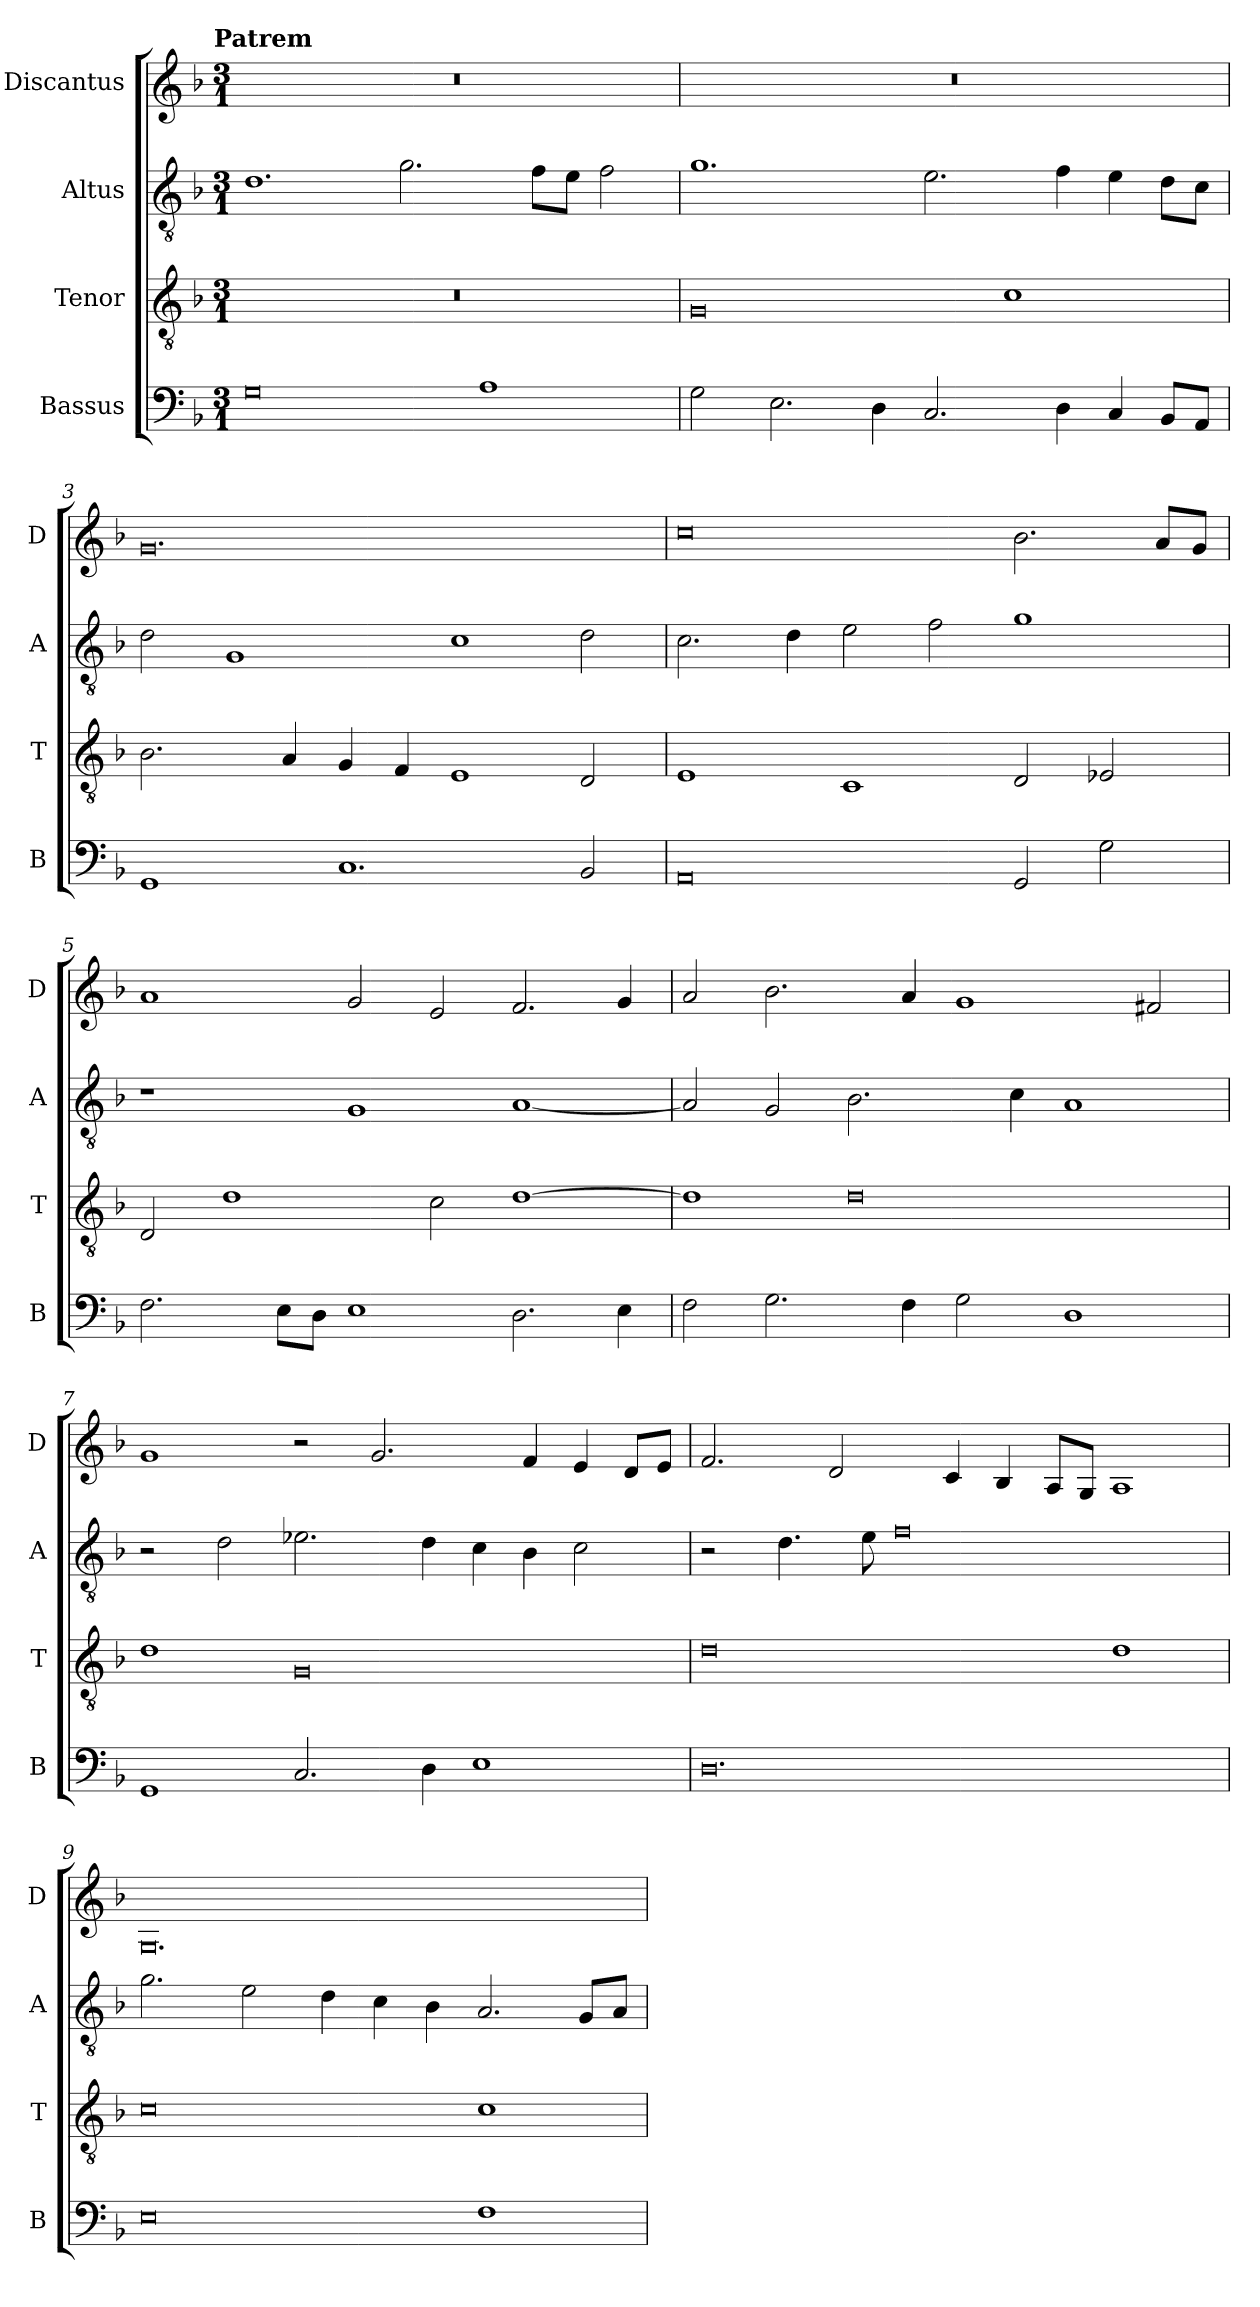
**kern	**kern	**kern	**kern
*part4	*part3	*part2	*part1
*staff4	*staff3	*staff2	*staff1
*I"Bassus	*I"Tenor	*I"Altus	*I"Discantus
*I'B	*I'T	*I'A	*I'D
*clefF4	*clefGv2	*clefGv2	*clefG2
*k[b-]	*k[b-]	*k[b-]	*k[b-]
!!LO:TX:omd:t=Patrem
*M3/1	*M3/1	*M3/1	*M3/1
=1	=1	=1	=1
0G	0.r	1.d	0.r
.	.	2.g\	.
1A	.	.	.
.	.	8f\L	.
.	.	8e\J	.
.	.	2f\	.
=2	=2	=2	=2
2G\	0G	1.g	0.r
2.E\	.	.	.
4D\	.	.	.
2.C/	.	2.e\	.
.	1c	.	.
4D\	.	4f\	.
4C/	.	4e\	.
8BB-/L	.	8d\L	.
8AA/J	.	8c\J	.
=3	=3	=3	=3
1GG	2.B-\	2d\	0.g
.	.	1G	.
.	4A/	.	.
1.C	4G/	.	.
.	4F/	.	.
.	1E	1c	.
2BB-/	2D/	2d\	.
=4	=4	=4	=4
0AA	1E	2.c\	0cc
.	.	4d\	.
.	1C	2e\	.
.	.	2f\	.
2GG/	2D/	1g	2.b-\
2G\	2E-X/	.	.
.	.	.	8a/L
.	.	.	8g/J
=5	=5	=5	=5
2.F\	2D/	1r	1a
.	1d	.	.
8E\L	.	.	.
8D\J	.	.	.
1E	.	1G	2g/
.	2c\	.	2e/
2.D\	[1d	[1A	2.f/
4E\	.	.	4g/
=6	=6	=6	=6
2F\	1d]	2A/]	2a/
2.G\	.	2G/	2.b-\
.	0d	2.B-\	.
4F\	.	.	4a/
2G\	.	.	1g
.	.	4c\	.
1D	.	1A	.
.	.	.	2f#X/
=7	=7	=7	=7
1GG	1d	2r	1g
.	.	2d\	.
2.C/	0G	2.e-X\	2r
.	.	.	2.g/
4D\	.	4d\	.
1E	.	4c\	.
.	.	4B-\	4f/
.	.	2c\	4e/
.	.	.	8d/L
.	.	.	8e/J
=8	=8	=8	=8
0.D	0d	2r	2.f/
.	.	4.d\	.
.	.	.	2d/
.	.	8e\	.
.	.	0f	.
.	.	.	4c/
.	.	.	4B-/
.	.	.	8A/L
.	.	.	8G/J
.	1d	.	1A
=9	=9	=9	=9
0E	0c	2.g\	0.G
.	.	2e\	.
.	.	4d\	.
.	.	4c\	.
.	.	4B-\	.
1F	1c	2.A/	.
.	.	8G/L	.
.	.	8A/J	.
=	=	=	=
*-	*-	*-	*-
